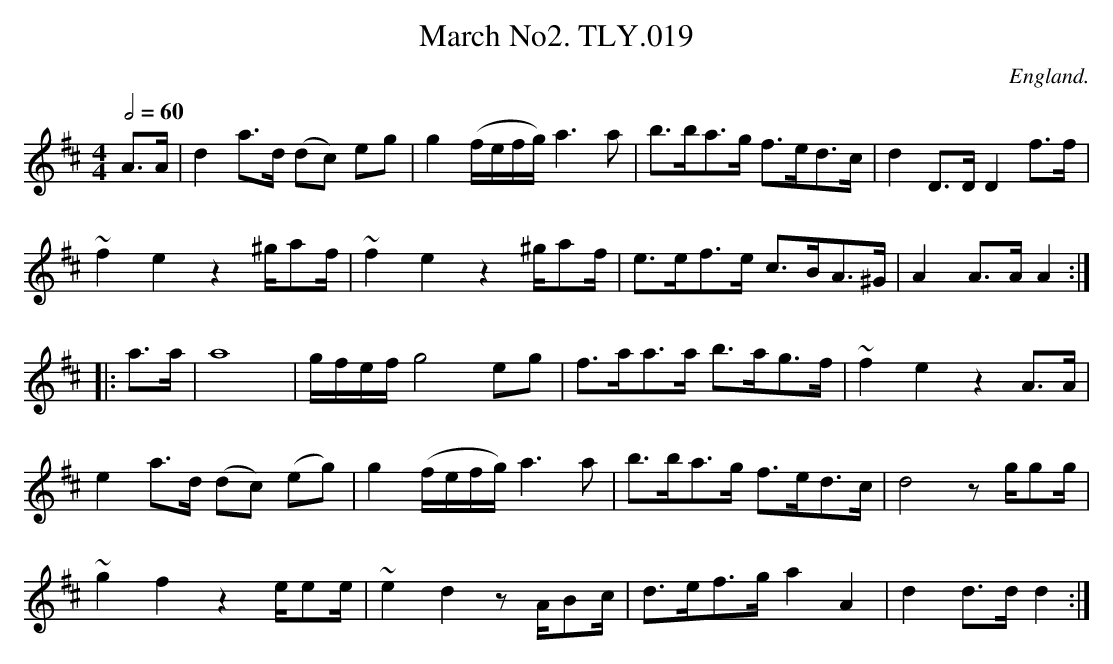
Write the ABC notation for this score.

X:1
T:March No2. TLY.019
L:1/8
M:4/4
O:England.
Q:1/2=60
K:D
A>A|d2a>d (dc) eg|g2 (f/2e/2f/2g/2) a3a|\
b>ba>g f>ed>c|d2D>D D2 f>f|!
~f2e2z2 ^g/af/|~f2e2z2 ^g/af/|e>ef>e c>BA>^G|A2A>AA2:|!
|:a>a|a8|g/2f/2e/2f/2 g4 eg|f>aa>a b>ag>f|~f2e2 z2A>A|!
e2a>d (dc) (eg)|g2 (f/2e/2f/2g/2) a3a|b>ba>g f>ed>c|d4 z g/gg/|!
~g2f2 z2 e/ee/|~e2 d2 z A/Bc/|d>ef>g a2 A2|d2 d>dd2:|
